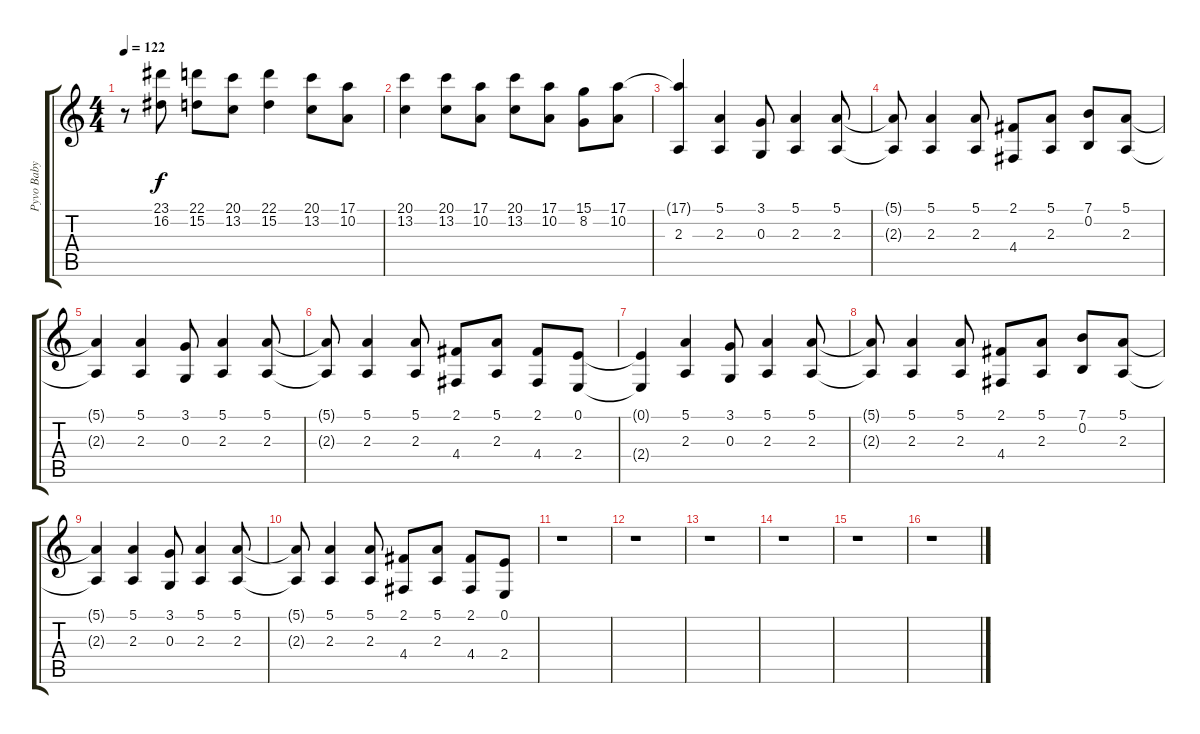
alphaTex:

\track ("Pyvo Baby Papirosy" "Pyvo Baby ") {instrument altosax}
\staff {score tabs}
\tuning (E4 B3 G3 D3 A2 E2) {hide}
\ts (4 4)
\tempo 122
\clef g2
\ks c
r.8{dy f} (23.1 16.2).8 (22.1 15.2).8 (20.1 13.2).8 (22.1 15.2).4 (20.1 13.2).8 (17.1 10.2).8 |
(20.1 13.2).4 (20.1 13.2).8 (17.1 10.2).8 (20.1 13.2).8 (17.1 10.2).8 (15.1 8.2).8 (17.1 10.2).8 |
(17.1{t} 2.3).4 (5.1 2.3).4 (3.1 0.3).8 (5.1 2.3).4 (5.1 2.3).8 |
(5.1{t} 2.3{t}).8 (5.1 2.3).4 (5.1 2.3).8 (2.1 4.4).8 (5.1 2.3).8 (7.1 0.2).8 (5.1 2.3).8 |
(5.1{t} 2.3{t}).4 (5.1 2.3).4 (3.1 0.3).8 (5.1 2.3).4 (5.1 2.3).8 |
(5.1{t} 2.3{t}).8 (5.1 2.3).4 (5.1 2.3).8 (2.1 4.4).8 (5.1 2.3).8 (2.1 4.4).8 (0.1 2.4).8 |
(0.1{t} 2.4{t}).4 (5.1 2.3).4 (3.1 0.3).8 (5.1 2.3).4 (5.1 2.3).8 |
(5.1{t} 2.3{t}).8 (5.1 2.3).4 (5.1 2.3).8 (2.1 4.4).8 (5.1 2.3).8 (7.1 0.2).8 (5.1 2.3).8 |
(5.1{t} 2.3{t}).4 (5.1 2.3).4 (3.1 0.3).8 (5.1 2.3).4 (5.1 2.3).8 |
(5.1{t} 2.3{t}).8 (5.1 2.3).4 (5.1 2.3).8 (2.1 4.4).8 (5.1 2.3).8 (2.1 4.4).8 (0.1 2.4).8 |
r.1 |
r.1 |
r.1 |
r.1 |
r.1 |
r.1
